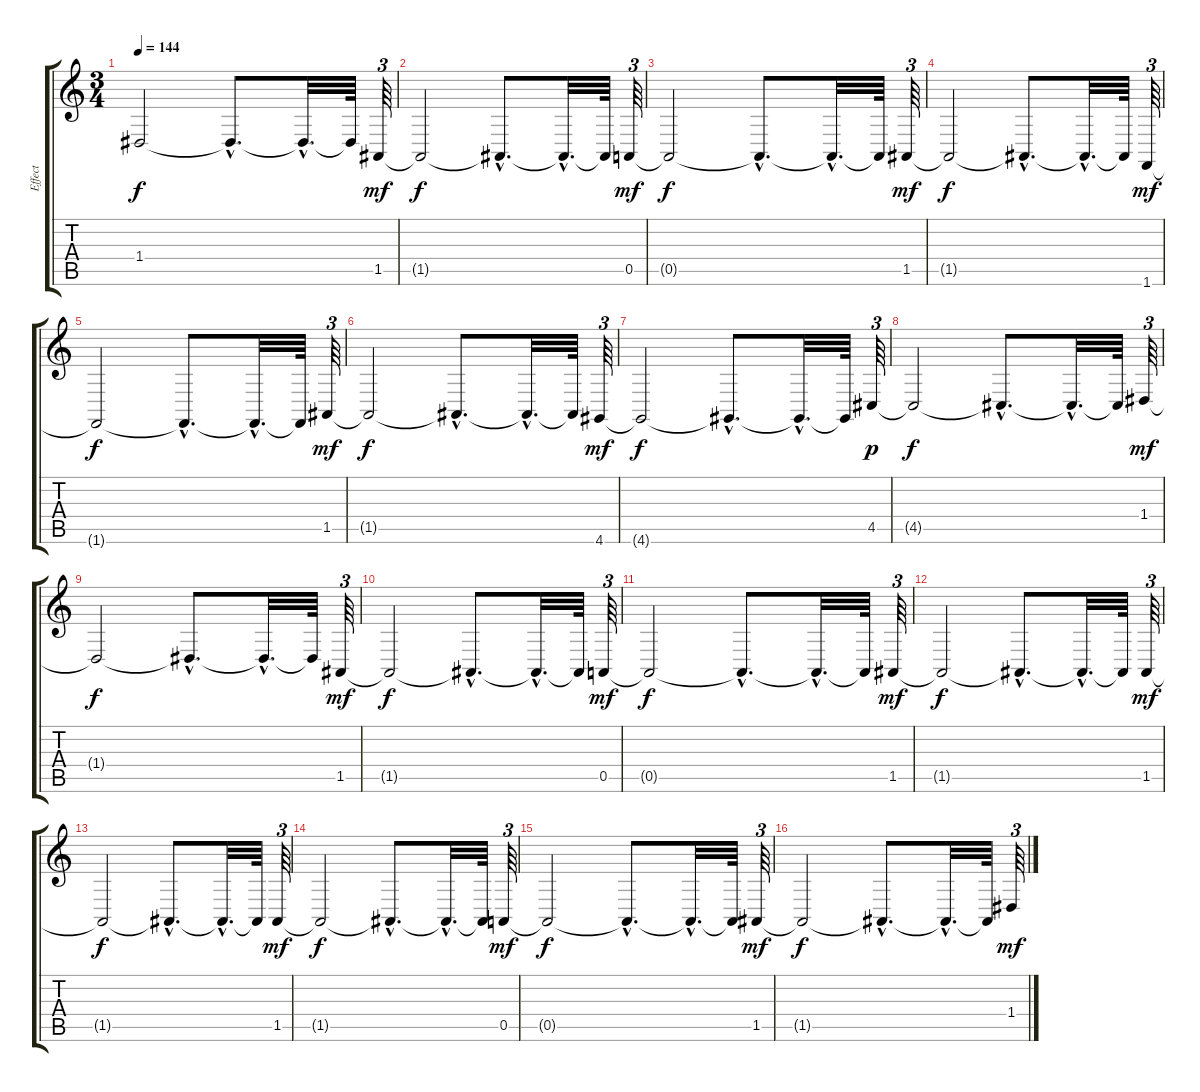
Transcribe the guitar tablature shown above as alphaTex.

\track ("Effect" "Effect") {instrument fx3crystal}
\staff {score tabs}
\tuning (E4 B3 G3 D3 A2 E2) {hide}
\ts (3 4)
\tempo 144
\clef g2
\ks c
1.4{t}.2{dy f} 1.4{hac t}.8{d} 1.4{hac t}.32{d} 1.4{t}.64 1.5.64{tu (3 2) dy mf} |
1.5{t}.2{dy f} 1.5{hac t}.8{d} 1.5{hac t}.32{d} 1.5{t}.64 0.5.64{tu (3 2) dy mf} |
0.5{t}.2{dy f} 0.5{hac t}.8{d} 0.5{hac t}.32{d} 0.5{t}.64 1.5.64{tu (3 2) dy mf} |
1.5{t}.2{dy f} 1.5{hac t}.8{d} 1.5{hac t}.32{d} 1.5{t}.64 1.6.64{tu (3 2) dy mf} |
1.6{t}.2{dy f} 1.6{hac t}.8{d} 1.6{hac t}.32{d} 1.6{t}.64 1.5.64{tu (3 2) dy mf} |
1.5{t}.2{dy f} 1.5{hac t}.8{d} 1.5{hac t}.32{d} 1.5{t}.64 4.6.64{tu (3 2) dy mf} |
4.6{t}.2{dy f} 4.6{hac t}.8{d} 4.6{hac t}.32{d} 4.6{t}.64 4.5.64{tu (3 2) dy p} |
4.5{t}.2{dy f} 4.5{hac t}.8{d} 4.5{hac t}.32{d} 4.5{t}.64 1.4.64{tu (3 2) dy mf} |
1.4{t}.2{dy f} 1.4{hac t}.8{d} 1.4{hac t}.32{d} 1.4{t}.64 1.5.64{tu (3 2) dy mf} |
1.5{t}.2{dy f} 1.5{hac t}.8{d} 1.5{hac t}.32{d} 1.5{t}.64 0.5.64{tu (3 2) dy mf} |
0.5{t}.2{dy f} 0.5{hac t}.8{d} 0.5{hac t}.32{d} 0.5{t}.64 1.5.64{tu (3 2) dy mf} |
1.5{t}.2{dy f} 1.5{hac t}.8{d} 1.5{hac t}.32{d} 1.5{t}.64 1.5.64{tu (3 2) dy mf} |
1.5{t}.2{dy f} 1.5{hac t}.8{d} 1.5{hac t}.32{d} 1.5{t}.64 1.5.64{tu (3 2) dy mf} |
1.5{t}.2{dy f} 1.5{hac t}.8{d} 1.5{hac t}.32{d} 1.5{t}.64 0.5.64{tu (3 2) dy mf} |
0.5{t}.2{dy f} 0.5{hac t}.8{d} 0.5{hac t}.32{d} 0.5{t}.64 1.5.64{tu (3 2) dy mf} |
1.5{t}.2{dy f} 1.5{hac t}.8{d} 1.5{hac t}.32{d} 1.5{t}.64 1.4.64{tu (3 2) dy mf}
